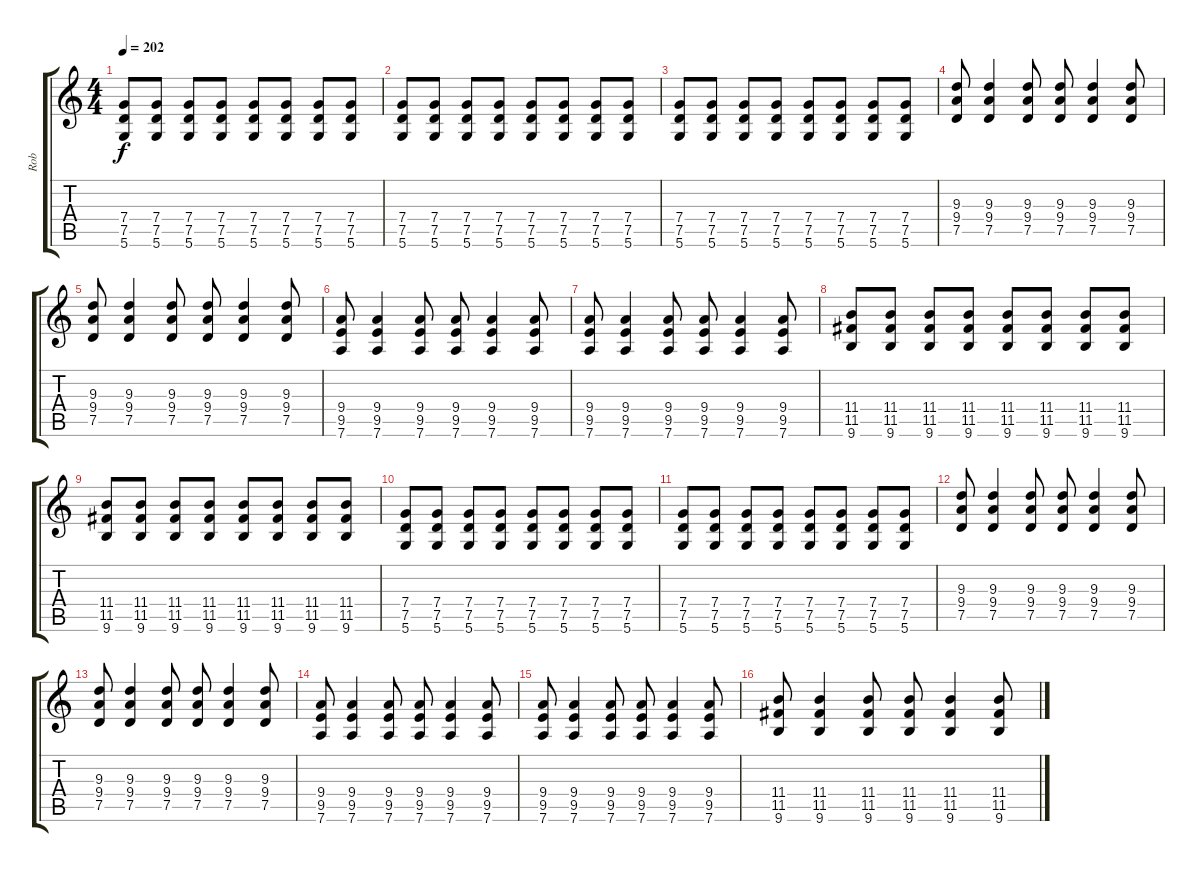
\track ("Rob" "Rob") {instrument distortionguitar}
\staff {score tabs}
\tuning (D4 A3 F3 C3 G2 D2) {hide}
\ts (4 4)
\tempo 202
\clef g2
\ks c
(7.4 7.5 5.6).8{dy f} (7.4 7.5 5.6).8 (7.4 7.5 5.6).8 (7.4 7.5 5.6).8 (7.4 7.5 5.6).8 (7.4 7.5 5.6).8 (7.4 7.5 5.6).8 (7.4 7.5 5.6).8 |
(7.4 7.5 5.6).8 (7.4 7.5 5.6).8 (7.4 7.5 5.6).8 (7.4 7.5 5.6).8 (7.4 7.5 5.6).8 (7.4 7.5 5.6).8 (7.4 7.5 5.6).8 (7.4 7.5 5.6).8 |
(7.4 7.5 5.6).8 (7.4 7.5 5.6).8 (7.4 7.5 5.6).8 (7.4 7.5 5.6).8 (7.4 7.5 5.6).8 (7.4 7.5 5.6).8 (7.4 7.5 5.6).8 (7.4 7.5 5.6).8 |
(9.3 9.4 7.5).8 (9.3 9.4 7.5).4 (9.3 9.4 7.5).8 (9.3 9.4 7.5).8 (9.3 9.4 7.5).4 (9.3 9.4 7.5).8 |
(9.3 9.4 7.5).8 (9.3 9.4 7.5).4 (9.3 9.4 7.5).8 (9.3 9.4 7.5).8 (9.3 9.4 7.5).4 (9.3 9.4 7.5).8 |
(9.4 9.5 7.6).8 (9.4 9.5 7.6).4 (9.4 9.5 7.6).8 (9.4 9.5 7.6).8 (9.4 9.5 7.6).4 (9.4 9.5 7.6).8 |
(9.4 9.5 7.6).8 (9.4 9.5 7.6).4 (9.4 9.5 7.6).8 (9.4 9.5 7.6).8 (9.4 9.5 7.6).4 (9.4 9.5 7.6).8 |
(11.4 11.5 9.6).8 (11.4 11.5 9.6).8 (11.4 11.5 9.6).8 (11.4 11.5 9.6).8 (11.4 11.5 9.6).8 (11.4 11.5 9.6).8 (11.4 11.5 9.6).8 (11.4 11.5 9.6).8 |
(11.4 11.5 9.6).8 (11.4 11.5 9.6).8 (11.4 11.5 9.6).8 (11.4 11.5 9.6).8 (11.4 11.5 9.6).8 (11.4 11.5 9.6).8 (11.4 11.5 9.6).8 (11.4 11.5 9.6).8 |
(7.4 7.5 5.6).8 (7.4 7.5 5.6).8 (7.4 7.5 5.6).8 (7.4 7.5 5.6).8 (7.4 7.5 5.6).8 (7.4 7.5 5.6).8 (7.4 7.5 5.6).8 (7.4 7.5 5.6).8 |
(7.4 7.5 5.6).8 (7.4 7.5 5.6).8 (7.4 7.5 5.6).8 (7.4 7.5 5.6).8 (7.4 7.5 5.6).8 (7.4 7.5 5.6).8 (7.4 7.5 5.6).8 (7.4 7.5 5.6).8 |
(9.3 9.4 7.5).8 (9.3 9.4 7.5).4 (9.3 9.4 7.5).8 (9.3 9.4 7.5).8 (9.3 9.4 7.5).4 (9.3 9.4 7.5).8 |
(9.3 9.4 7.5).8 (9.3 9.4 7.5).4 (9.3 9.4 7.5).8 (9.3 9.4 7.5).8 (9.3 9.4 7.5).4 (9.3 9.4 7.5).8 |
(9.4 9.5 7.6).8 (9.4 9.5 7.6).4 (9.4 9.5 7.6).8 (9.4 9.5 7.6).8 (9.4 9.5 7.6).4 (9.4 9.5 7.6).8 |
(9.4 9.5 7.6).8 (9.4 9.5 7.6).4 (9.4 9.5 7.6).8 (9.4 9.5 7.6).8 (9.4 9.5 7.6).4 (9.4 9.5 7.6).8 |
(11.4 11.5 9.6).8 (11.4 11.5 9.6).4 (11.4 11.5 9.6).8 (11.4 11.5 9.6).8 (11.4 11.5 9.6).4 (11.4 11.5 9.6).8
